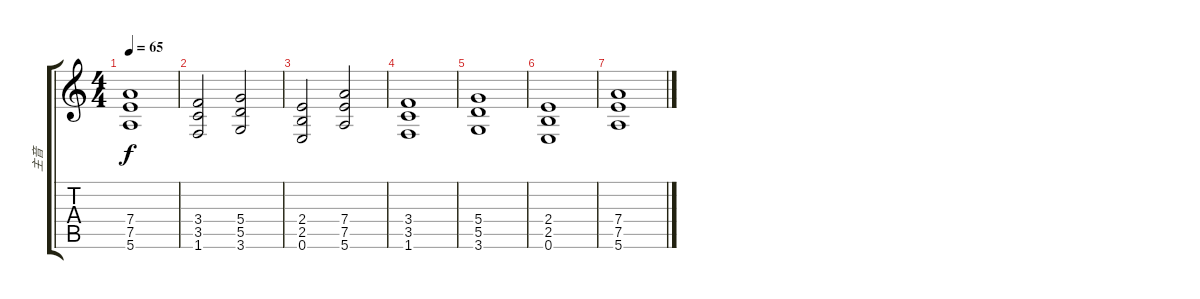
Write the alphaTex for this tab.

\track ("主音" "主音") {instrument distortionguitar}
\staff {score tabs}
\tuning (E4 B3 G3 D3 A2 E2) {hide}
\ts (4 4)
\tempo 65
\clef g2
\ks c
(7.4 7.5 5.6).1{dy f} |
(3.4 3.5 1.6).2 (5.4 5.5 3.6).2 |
(2.4 2.5 0.6).2 (7.4 7.5 5.6).2 |
(3.4 3.5 1.6).1 |
(5.4 5.5 3.6).1 |
(2.4 2.5 0.6).1 |
(7.4 7.5 5.6).1
